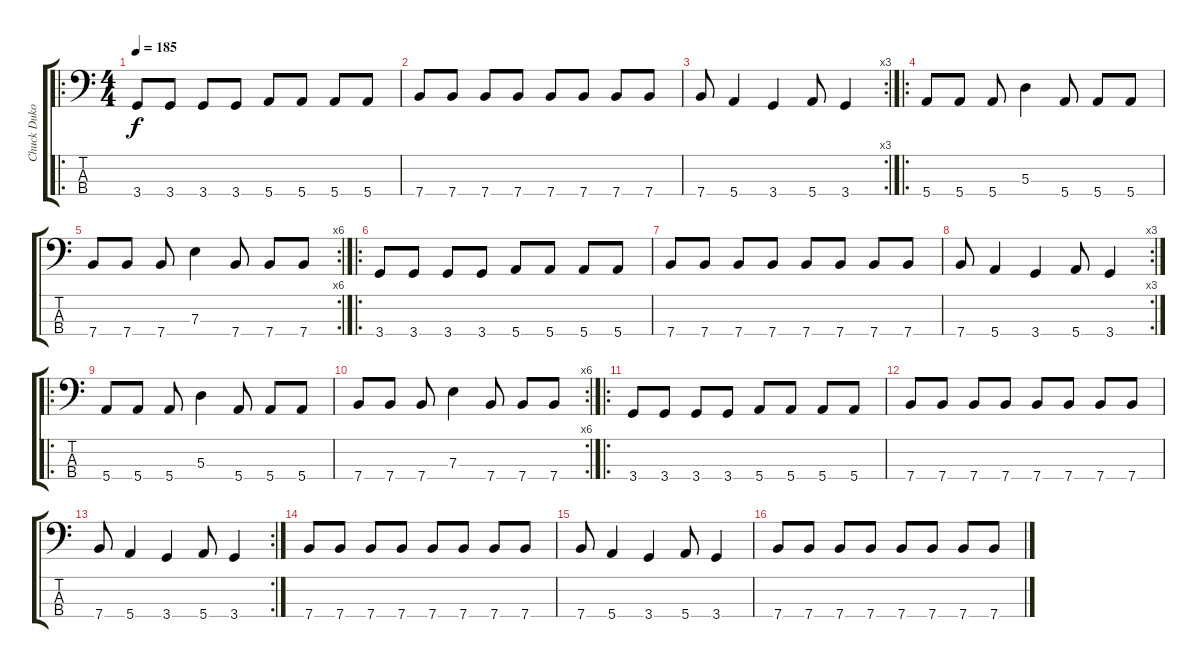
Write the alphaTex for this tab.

\track ("Chuck Dukowski- Bass" "Chuck Duko") {instrument electricbasspick}
\staff {score tabs}
\tuning (G2 D2 A1 E1) {hide}
\ro
\ts (4 4)
\tempo 185
\clef f4
\ks c
3.4.8{dy f} 3.4.8 3.4.8 3.4.8 5.4.8 5.4.8 5.4.8 5.4.8 |
7.4.8 7.4.8 7.4.8 7.4.8 7.4.8 7.4.8 7.4.8 7.4.8 |
\rc 3
7.4.8 5.4.4 3.4.4 5.4.8 3.4.4 |
\ro
5.4.8 5.4.8 5.4.8 5.3.4 5.4.8 5.4.8 5.4.8 |
\rc 6
7.4.8 7.4.8 7.4.8 7.3.4 7.4.8 7.4.8 7.4.8 |
\ro
3.4.8 3.4.8 3.4.8 3.4.8 5.4.8 5.4.8 5.4.8 5.4.8 |
7.4.8 7.4.8 7.4.8 7.4.8 7.4.8 7.4.8 7.4.8 7.4.8 |
\rc 3
7.4.8 5.4.4 3.4.4 5.4.8 3.4.4 |
\ro
5.4.8 5.4.8 5.4.8 5.3.4 5.4.8 5.4.8 5.4.8 |
\rc 6
7.4.8 7.4.8 7.4.8 7.3.4 7.4.8 7.4.8 7.4.8 |
\ro
3.4.8 3.4.8 3.4.8 3.4.8 5.4.8 5.4.8 5.4.8 5.4.8 |
7.4.8 7.4.8 7.4.8 7.4.8 7.4.8 7.4.8 7.4.8 7.4.8 |
\rc 2
7.4.8 5.4.4 3.4.4 5.4.8 3.4.4 |
7.4.8 7.4.8 7.4.8 7.4.8 7.4.8 7.4.8 7.4.8 7.4.8 |
7.4.8 5.4.4 3.4.4 5.4.8 3.4.4 |
7.4.8 7.4.8 7.4.8 7.4.8 7.4.8 7.4.8 7.4.8 7.4.8
